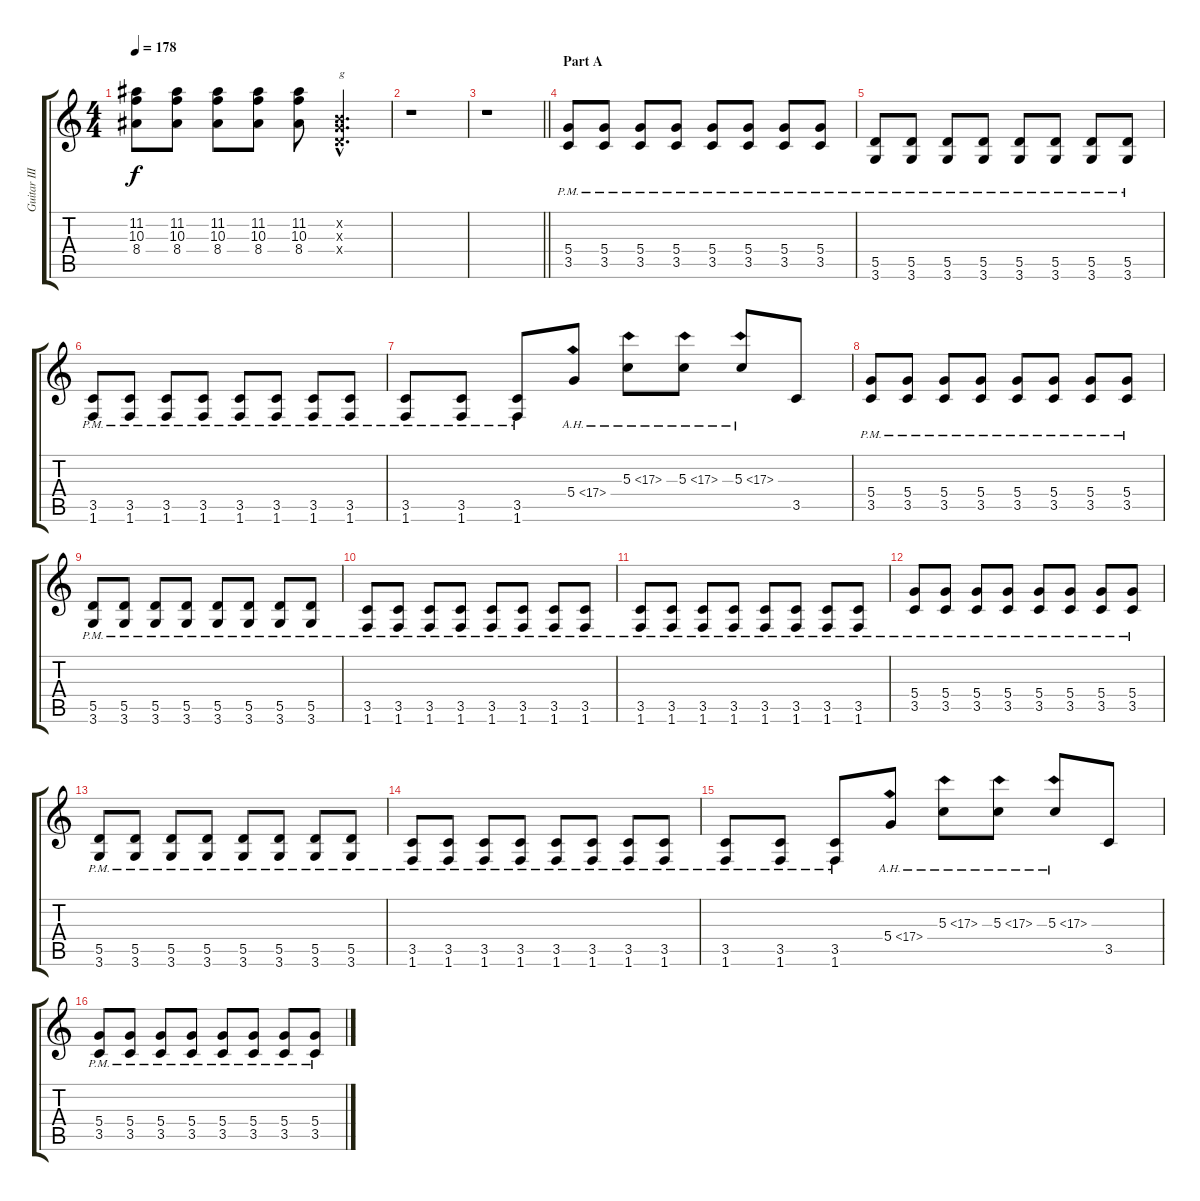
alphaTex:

\track ("Guitar III (Daita)" "Guitar III") {instrument distortionguitar}
\staff {score tabs}
\tuning (E4 B3 G3 D3 A2 E2) {hide}
\ts (4 4)
\tempo 178
\clef g2
\ks c
(11.2 10.3 8.4).8{dy f} (11.2 10.3 8.4).8 (11.2 10.3 8.4).8 (11.2 10.3 8.4).8 (11.2 10.3 8.4).8 (0.2{hac x} 0.3{hac x} 0.4{hac x}).4{d txt "g"} |
r.1 |
\barLineRight lightlight
r.1 |
\section ("" "Part A")
(5.4{pm} 3.5{pm}).8 (5.4{pm} 3.5{pm}).8 (5.4{pm} 3.5{pm}).8 (5.4{pm} 3.5{pm}).8 (5.4{pm} 3.5{pm}).8 (5.4{pm} 3.5{pm}).8 (5.4{pm} 3.5{pm}).8 (5.4{pm} 3.5{pm}).8 |
(5.5{pm} 3.6{pm}).8 (5.5{pm} 3.6{pm}).8 (5.5{pm} 3.6{pm}).8 (5.5{pm} 3.6{pm}).8 (5.5{pm} 3.6{pm}).8 (5.5{pm} 3.6{pm}).8 (5.5{pm} 3.6{pm}).8 (5.5{pm} 3.6{pm}).8 |
(3.5{pm} 1.6{pm}).8 (3.5{pm} 1.6{pm}).8 (3.5{pm} 1.6{pm}).8 (3.5{pm} 1.6{pm}).8 (3.5{pm} 1.6{pm}).8 (3.5{pm} 1.6{pm}).8 (3.5{pm} 1.6{pm}).8 (3.5{pm} 1.6{pm}).8 |
(3.5{pm} 1.6{pm}).8 (3.5{pm} 1.6{pm}).8 (3.5{pm} 1.6{pm}).8 5.4{ah 12}.8 5.3{ah 12}.8 5.3{ah 12}.8 5.3{ah 12}.8 3.5.8 |
(5.4{pm} 3.5{pm}).8 (5.4{pm} 3.5{pm}).8 (5.4{pm} 3.5{pm}).8 (5.4{pm} 3.5{pm}).8 (5.4{pm} 3.5{pm}).8 (5.4{pm} 3.5{pm}).8 (5.4{pm} 3.5{pm}).8 (5.4{pm} 3.5{pm}).8 |
(5.5{pm} 3.6{pm}).8 (5.5{pm} 3.6{pm}).8 (5.5{pm} 3.6{pm}).8 (5.5{pm} 3.6{pm}).8 (5.5{pm} 3.6{pm}).8 (5.5{pm} 3.6{pm}).8 (5.5{pm} 3.6{pm}).8 (5.5{pm} 3.6{pm}).8 |
(3.5{pm} 1.6{pm}).8 (3.5{pm} 1.6{pm}).8 (3.5{pm} 1.6{pm}).8 (3.5{pm} 1.6{pm}).8 (3.5{pm} 1.6{pm}).8 (3.5{pm} 1.6{pm}).8 (3.5{pm} 1.6{pm}).8 (3.5{pm} 1.6{pm}).8 |
(3.5{pm} 1.6{pm}).8 (3.5{pm} 1.6{pm}).8 (3.5{pm} 1.6{pm}).8 (3.5{pm} 1.6{pm}).8 (3.5{pm} 1.6{pm}).8 (3.5{pm} 1.6{pm}).8 (3.5{pm} 1.6{pm}).8 (3.5{pm} 1.6{pm}).8 |
(5.4{pm} 3.5{pm}).8 (5.4{pm} 3.5{pm}).8 (5.4{pm} 3.5{pm}).8 (5.4{pm} 3.5{pm}).8 (5.4{pm} 3.5{pm}).8 (5.4{pm} 3.5{pm}).8 (5.4{pm} 3.5{pm}).8 (5.4{pm} 3.5{pm}).8 |
(5.5{pm} 3.6{pm}).8 (5.5{pm} 3.6{pm}).8 (5.5{pm} 3.6{pm}).8 (5.5{pm} 3.6{pm}).8 (5.5{pm} 3.6{pm}).8 (5.5{pm} 3.6{pm}).8 (5.5{pm} 3.6{pm}).8 (5.5{pm} 3.6{pm}).8 |
(3.5{pm} 1.6{pm}).8 (3.5{pm} 1.6{pm}).8 (3.5{pm} 1.6{pm}).8 (3.5{pm} 1.6{pm}).8 (3.5{pm} 1.6{pm}).8 (3.5{pm} 1.6{pm}).8 (3.5{pm} 1.6{pm}).8 (3.5{pm} 1.6{pm}).8 |
(3.5{pm} 1.6{pm}).8 (3.5{pm} 1.6{pm}).8 (3.5{pm} 1.6{pm}).8 5.4{ah 12}.8 5.3{ah 12}.8 5.3{ah 12}.8 5.3{ah 12}.8 3.5.8 |
(5.4{pm} 3.5{pm}).8 (5.4{pm} 3.5{pm}).8 (5.4{pm} 3.5{pm}).8 (5.4{pm} 3.5{pm}).8 (5.4{pm} 3.5{pm}).8 (5.4{pm} 3.5{pm}).8 (5.4{pm} 3.5{pm}).8 (5.4{pm} 3.5{pm}).8
